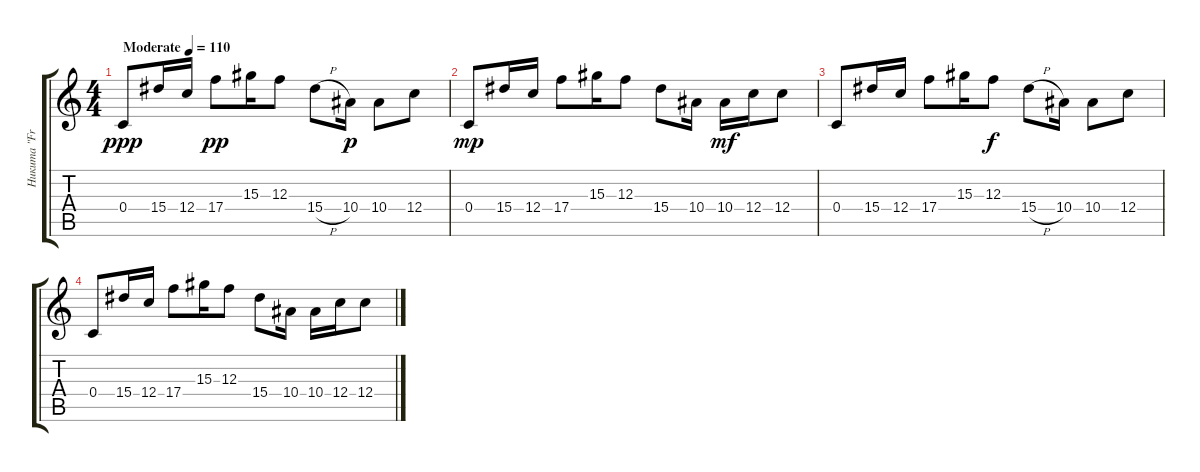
\track ("Никита \"FreeZman\" Борисов" "Никита \"Fr") {instrument overdrivenguitar}
\staff {score tabs}
\tuning (D4 A3 F3 C3 G2 C2) {hide}
\ts (4 4)
\tempo (110 "Moderate")
\clef g2
\ks c
0.4.8{dy ppp instrument overdrivenguitar} 15.4.16 12.4.16 17.4.8{dy pp} 15.3.16 12.3.8 15.4{h}.8 10.4.16{dy p} 10.4.8 12.4.8 |
0.4.8{dy mp} 15.4.16 12.4.16 17.4.8 15.3.16 12.3.8 15.4.8 10.4.16 10.4.16{dy mf} 12.4.16 12.4.8 |
0.4.8 15.4.16 12.4.16 17.4.8 15.3.16 12.3.8{dy f} 15.4{h}.8 10.4.16 10.4.8 12.4.8 |
0.4.8 15.4.16 12.4.16 17.4.8 15.3.16 12.3.8 15.4.8 10.4.16 10.4.16 12.4.16 12.4.8
